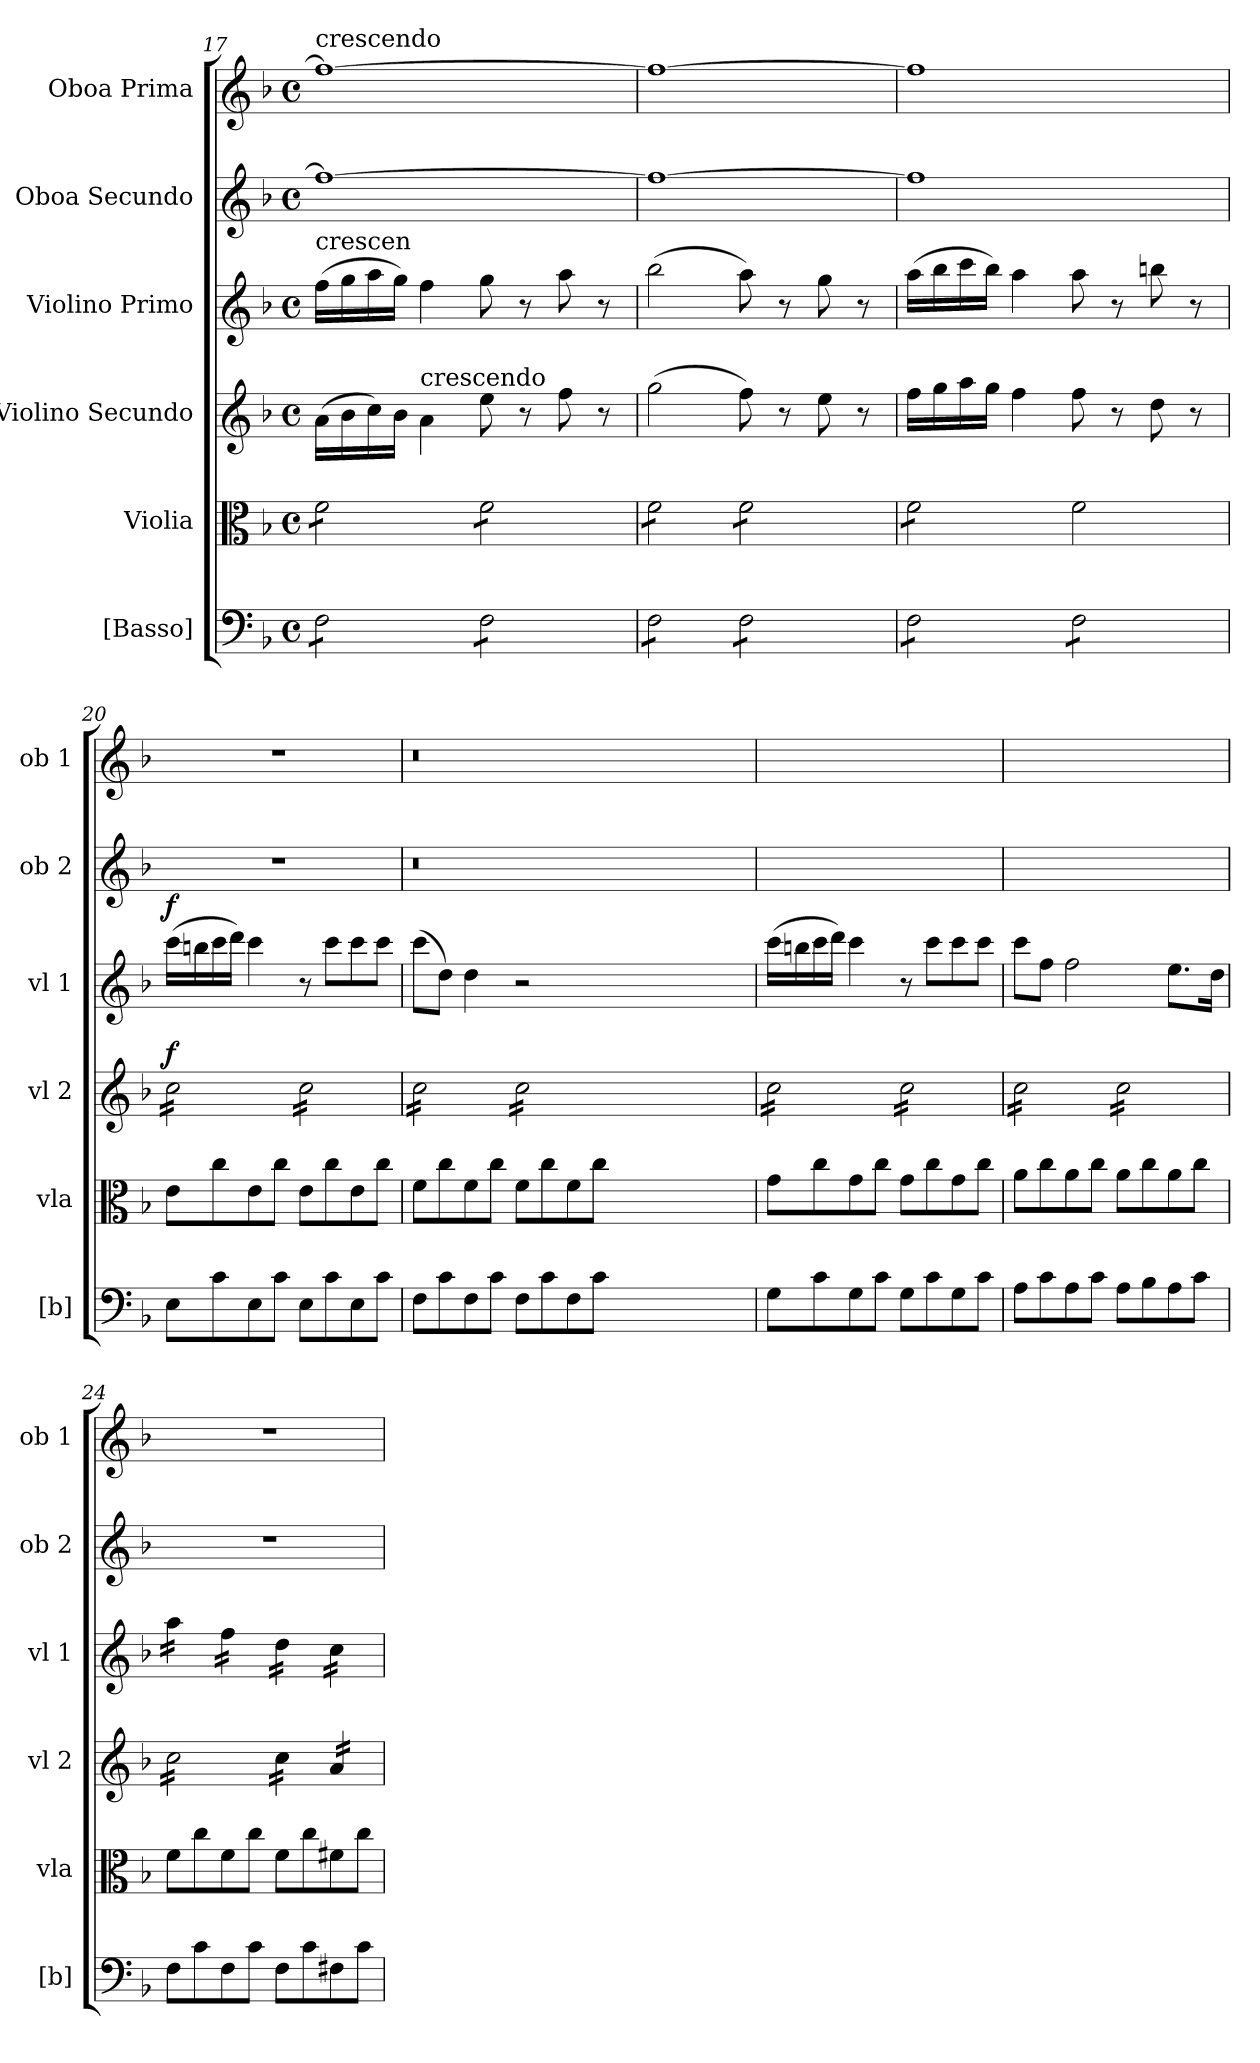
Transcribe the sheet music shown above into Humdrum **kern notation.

**kern	**dynam	**kern	**dynam	**kern	**dynam	**kern	**dynam	**kern	**kern
*part6	*part6	*part5	*part5	*part4	*part4	*part3	*part3	*part2	*part1
*staff6	*staff6	*staff5	*staff5	*staff4	*staff4	*staff3	*staff3	*staff2	*staff1
*I"[Basso]	*	*I"Violia	*	*I"Violino Secundo	*	*I"Violino Primo	*	*I"Oboa Secundo	*I"Oboa Prima
*I'[b]	*	*I'vla	*	*I'vl 2	*	*I'vl 1	*	*I'ob 2	*I'ob 1
*clefF4	*	*clefC3	*	*clefG2	*	*clefG2	*	*clefG2	*clefG2
*k[b-]	*	*k[b-]	*	*k[b-]	*	*k[b-]	*	*k[b-]	*k[b-]
*F:	*	*F:	*	*F:	*	*F:	*	*F:	*F:
*M4/4	*	*M4/4	*	*M4/4	*	*M4/4	*	*M4/4	*M4/4
*met(c)	*	*met(c)	*	*met(c)	*	*met(c)	*	*met(c)	*met(c)
=17	=17	=17	=17	=17	=17	=17	=17	=17	=17
!	!	!	!	!	!	!	!	!	!LO:TX:t=crescendo
!	!	!	!	!	!	!LO:TX:a:t=crescen	!	!	!
*tremolo	*	*	*	*	*	*	*	*	*
*	*	*tremolo	*	*	*	*	*	*	*
8F\L	.	8f\L	.	(16a\LL	.	(16ff\LL	.	1ff_	1ff_
.	.	.	.	16b-\	.	16gg\	.	.	.
8F\	.	8f\	.	16cc\)	.	16aa\	.	.	.
.	.	.	.	16b-\JJ	.	16gg\JJ)	.	.	.
!	!	!	!	!LO:TX:a:t=crescendo	!	!	!	!	!
8F\	.	8f\	.	4a\	.	4ff\	.	.	.
8F\J	.	8f\J	.	.	.	.	.	.	.
8F\L	.	8f\L	.	8ee\	.	8gg\	.	.	.
8F\	.	8f\	.	8r	.	8r	.	.	.
8F\	.	8f\	.	8ff\	.	8aa\	.	.	.
8F\J	.	8f\J	.	8r	.	8r	.	.	.
=18	=18	=18	=18	=18	=18	=18	=18	=18	=18
8F\L	.	8f\L	.	(2gg\	.	(2bb-\	.	1ff_	1ff_
8F\	.	8f\	.	.	.	.	.	.	.
8F\	.	8f\	.	.	.	.	.	.	.
8F\J	.	8f\J	.	.	.	.	.	.	.
8F\L	.	8f\L	.	8ff\)	.	8aa\)	.	.	.
8F\	.	8f\	.	8r	.	8r	.	.	.
8F\	.	8f\	.	8ee\	.	8gg\	.	.	.
8F\J	.	8f\J	.	8r	.	8r	.	.	.
=19	=19	=19	=19	=19	=19	=19	=19	=19	=19
8F\L	.	8f\L	.	16ff\LL	.	(16aa\LL	.	1ff]	1ff]
.	.	.	.	16gg\	.	16bb-\	.	.	.
8F\	.	8f\	.	16aa\	.	16ccc\	.	.	.
.	.	.	.	16gg\JJ	.	16bb-\JJ)	.	.	.
8F\	.	8f\	.	4ff\	.	4aa\	.	.	.
8F\J	.	8f\J	.	.	.	.	.	.	.
*	*	*Xtremolo	*	*	*	*	*	*	*
8F\L	.	2f\	.	8ff\	.	8aa\	.	.	.
8F\	.	.	.	8r	.	8r	.	.	.
8F\	.	.	.	8dd\	.	8bbn\	.	.	.
8F\J	.	.	.	8r	.	8r	.	.	.
*Xtremolo	*	*	*	*	*	*	*	*	*
=20	=20	=20	=20	=20	=20	=20	=20	=20	=20
!	!LO:DY:a	!	!LO:DY:a	!	!LO:DY:a	!	!LO:DY:a	!	!
*	*	*	*	*tremolo	*	*	*	*	*
8E\L	f&colon;	8e\L	f&colon;.	16cc\LL	f	(16ccc\LL	f	1r	1r
.	.	.	.	16cc\	.	16bbn\	.	.	.
8c\	.	8cc\	.	16cc\	.	16ccc\	.	.	.
.	.	.	.	16cc\	.	16ddd\JJ)	.	.	.
8E\	.	8e\	.	16cc\	.	4ccc\	.	.	.
.	.	.	.	16cc\	.	.	.	.	.
8c\J	.	8cc\J	.	16cc\	.	.	.	.	.
.	.	.	.	16cc\JJ	.	.	.	.	.
8E\L	.	8e\L	.	16cc\LL	.	8r	.	.	.
.	.	.	.	16cc\	.	.	.	.	.
8c\	.	8cc\	.	16cc\	.	8ccc\L	.	.	.
.	.	.	.	16cc\	.	.	.	.	.
8E\	.	8e\	.	16cc\	.	8ccc\	.	.	.
.	.	.	.	16cc\	.	.	.	.	.
8c\J	.	8cc\J	.	16cc\	.	8ccc\J	.	.	.
.	.	.	.	16cc\JJ	.	.	.	.	.
=21	=21	=21	=21	=21	=21	=21	=21	=21	=21
8F\L	.	8f\L	.	16cc\LL	.	(8ccc\L	.	0.r	0.r
.	.	.	.	16cc\	.	.	.	.	.
8c\	.	8cc\	.	16cc\	.	8dd\J)	.	.	.
.	.	.	.	16cc\	.	.	.	.	.
8F\	.	8f\	.	16cc\	.	4dd\	.	.	.
.	.	.	.	16cc\	.	.	.	.	.
8c\J	.	8cc\J	.	16cc\	.	.	.	.	.
.	.	.	.	16cc\JJ	.	.	.	.	.
8F\L	.	8f\L	.	16cc\LL	.	2r	.	.	.
.	.	.	.	16cc\	.	.	.	.	.
8c\	.	8cc\	.	16cc\	.	.	.	.	.
.	.	.	.	16cc\	.	.	.	.	.
8F\	.	8f\	.	16cc\	.	.	.	.	.
.	.	.	.	16cc\	.	.	.	.	.
8c\J	.	8cc\J	.	16cc\	.	.	.	.	.
.	.	.	.	16cc\JJ	.	.	.	.	.
0ryy	.	0ryy	.	0ryy	.	0ryy	.	.	.
=22	=22	=22	=22	=22	=22	=22	=22	=22	=22
8G\L	.	8g\L	.	16cc\LL	.	(16ccc\LL	.	1ryy	1ryy
.	.	.	.	16cc\	.	16bbn\	.	.	.
8c\	.	8cc\	.	16cc\	.	16ccc\	.	.	.
.	.	.	.	16cc\	.	16ddd\JJ)	.	.	.
8G\	.	8g\	.	16cc\	.	4ccc\	.	.	.
.	.	.	.	16cc\	.	.	.	.	.
8c\J	.	8cc\J	.	16cc\	.	.	.	.	.
.	.	.	.	16cc\JJ	.	.	.	.	.
8G\L	.	8g\L	.	16cc\LL	.	8r	.	.	.
.	.	.	.	16cc\	.	.	.	.	.
8c\	.	8cc\	.	16cc\	.	8ccc\L	.	.	.
.	.	.	.	16cc\	.	.	.	.	.
8G\	.	8g\	.	16cc\	.	8ccc\	.	.	.
.	.	.	.	16cc\	.	.	.	.	.
8c\J	.	8cc\J	.	16cc\	.	8ccc\J	.	.	.
.	.	.	.	16cc\JJ	.	.	.	.	.
=23	=23	=23	=23	=23	=23	=23	=23	=23	=23
8A\L	.	8a\L	.	16cc\LL	.	8ccc\L	.	1ryy	1ryy
.	.	.	.	16cc\	.	.	.	.	.
8c\	.	8cc\	.	16cc\	.	8ff\J	.	.	.
.	.	.	.	16cc\	.	.	.	.	.
8A\	.	8a\	.	16cc\	.	2ff\	.	.	.
.	.	.	.	16cc\	.	.	.	.	.
8c\J	.	8cc\J	.	16cc\	.	.	.	.	.
.	.	.	.	16cc\JJ	.	.	.	.	.
8A\L	.	8a\L	.	16cc\LL	.	.	.	.	.
.	.	.	.	16cc\	.	.	.	.	.
8B-\	.	8cc\	.	16cc\	.	.	.	.	.
.	.	.	.	16cc\	.	.	.	.	.
8A\	.	8a\	.	16cc\	.	8.ee\L	.	.	.
.	.	.	.	16cc\	.	.	.	.	.
8c\J	.	8cc\J	.	16cc\	.	.	.	.	.
.	.	.	.	16cc\JJ	.	16dd\Jk	.	.	.
=24	=24	=24	=24	=24	=24	=24	=24	=24	=24
*	*	*	*	*	*	*tremolo	*	*	*
8F\L	.	8f\L	.	16cc\LL	.	16aa\LL	.	1r	1r
.	.	.	.	16cc\	.	16aa\	.	.	.
8c\	.	8cc\	.	16cc\	.	16aa\	.	.	.
.	.	.	.	16cc\	.	16aa\JJ	.	.	.
8F\	.	8f\	.	16cc\	.	16ff\LL	.	.	.
.	.	.	.	16cc\	.	16ff\	.	.	.
8c\J	.	8cc\J	.	16cc\	.	16ff\	.	.	.
.	.	.	.	16cc\JJ	.	16ff\JJ	.	.	.
8F\L	.	8f\L	.	16cc\LL	.	16dd\LL	.	.	.
.	.	.	.	16cc\	.	16dd\	.	.	.
8c\	.	8cc\	.	16cc\	.	16dd\	.	.	.
.	.	.	.	16cc\JJ	.	16dd\JJ	.	.	.
8F#X\	.	8f#X\	.	16a/LL	.	16cc\LL	.	.	.
.	.	.	.	16a/	.	16cc\	.	.	.
8c\J	.	8cc\J	.	16a/	.	16cc\	.	.	.
.	.	.	.	16a/JJ	.	16cc\JJ	.	.	.
*	*	*	*	*	*	*Xtremolo	*	*	*
*	*	*	*	*Xtremolo	*	*	*	*	*
=	=	=	=	=	=	=	=	=	=
*-	*-	*-	*-	*-	*-	*-	*-	*-	*-
